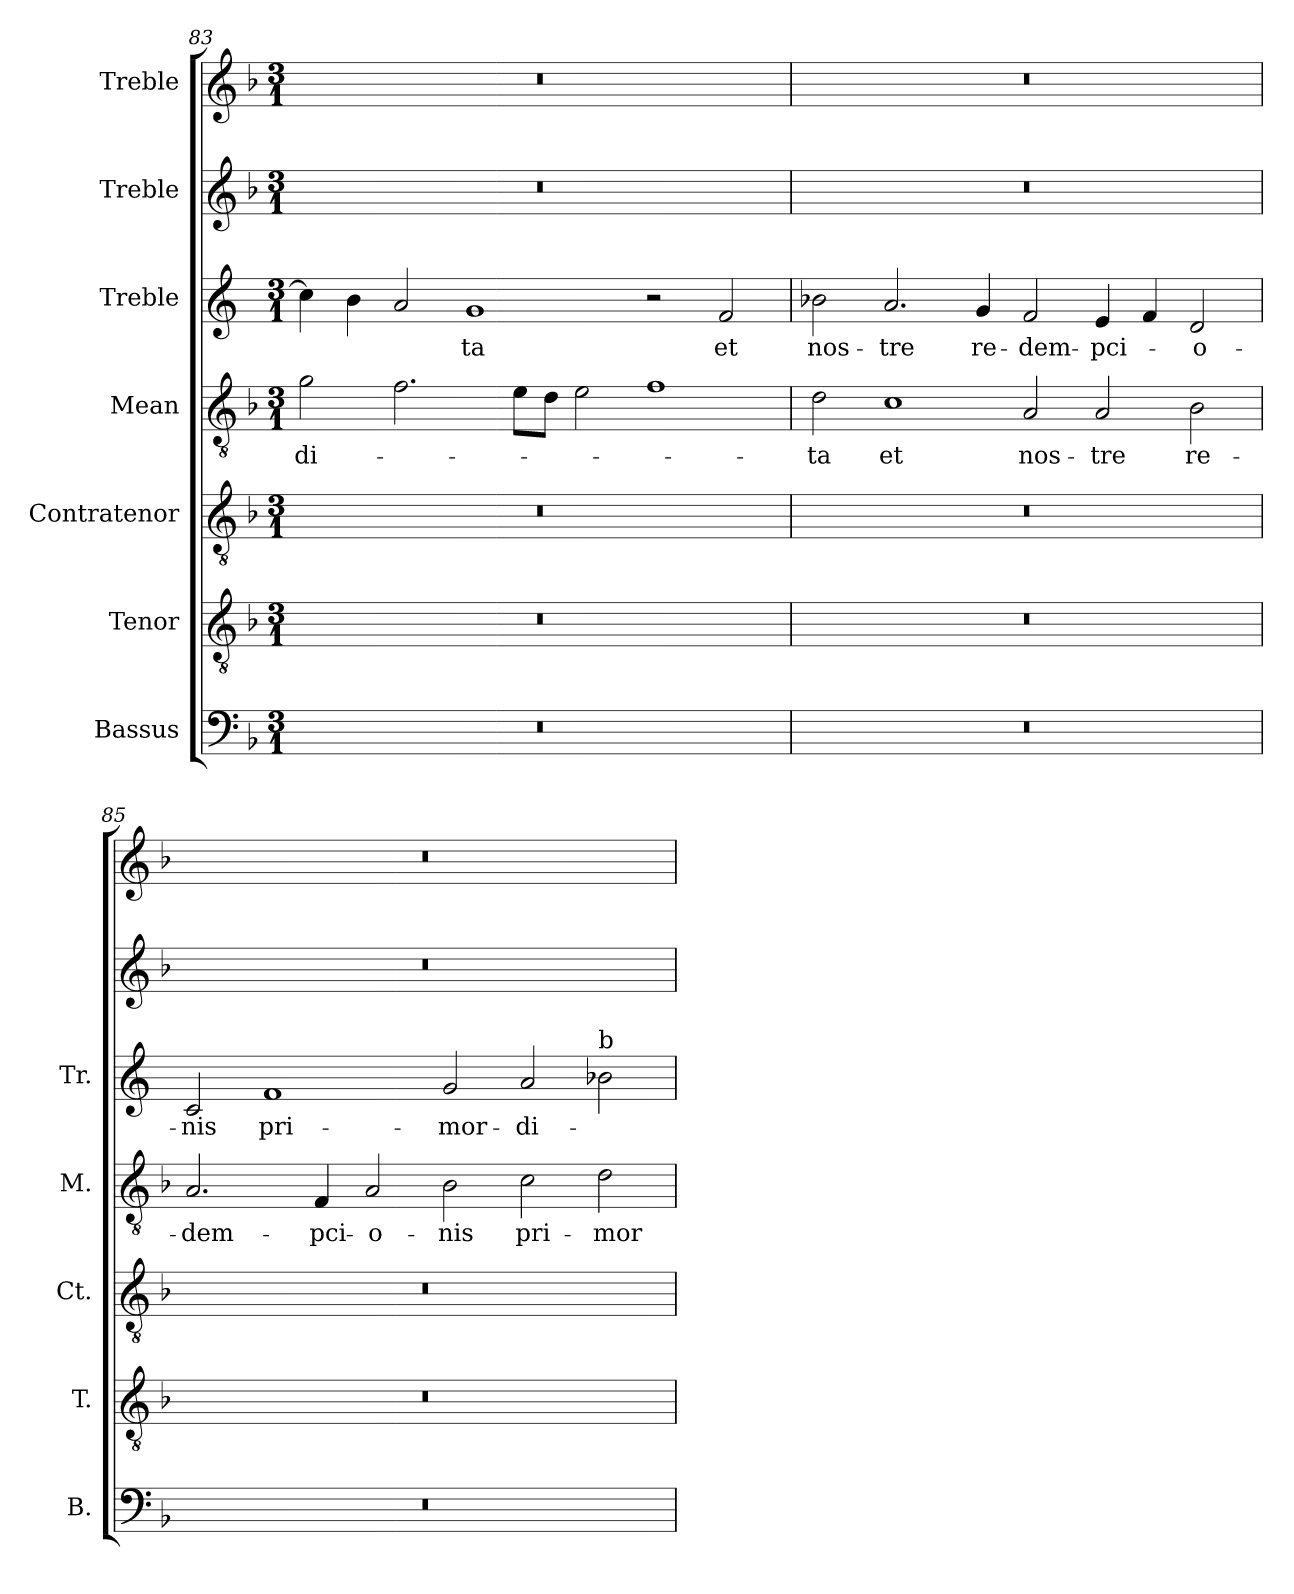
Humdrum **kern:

**kern	**kern	**kern	**kern	**text	**kern	**text	**kern	**kern
*part7	*part6	*part5	*part4	*part4	*part3	*part3	*part2	*part1
*staff7	*staff6	*staff5	*staff4	*staff4	*staff3	*staff3	*staff2	*staff1
*I"Bassus	*I"Tenor	*I"Contratenor	*I"Mean	*	*I"Treble	*	*I"Treble	*I"Treble
*I'B.	*I'T.	*I'Ct.	*I'M.	*	*I'Tr.	*	*	*
*clefF4	*clefGv2	*clefGv2	*clefGv2	*	*clefG2	*	*clefG2	*clefG2
*	*ITrd7c12	*ITrd7c12	*ITrd7c12	*	*	*	*	*
*k[b-]	*k[b-]	*k[b-]	*k[b-]	*	*k[]	*	*k[b-]	*k[b-]
*F:	*F:	*F:	*F:	*	*	*	*F:	*F:
*M3/1	*M3/1	*M3/1	*M3/1	*	*M3/1	*	*M3/1	*M3/1
=83	=83	=83	=83	=83	=83	=83	=83	=83
!LO:N:vis=1	!LO:N:vis=1	!LO:N:vis=1	!	!	!	!	!	!
!	!	!	!	!LO:LY:b:color=#000000	!	!	!LO:N:vis=1	!LO:N:vis=1
0.r	0.r	0.r	2Gi\	-di-	4cci\]	.	0.r	0.r
.	.	.	.	.	4bi\	.	.	.
.	.	.	2.Fi\	.	2ai/	.	.	.
!	!	!	!	!	!	!LO:LY:b:color=#000000	!	!
.	.	.	.	.	1gi	-ta	.	.
.	.	.	8Ei\L	.	.	.	.	.
.	.	.	8Di\J	.	.	.	.	.
.	.	.	2Ei\	.	.	.	.	.
.	.	.	1Fi	.	2r	.	.	.
!	!	!	!	!	!	!LO:LY:b:color=#000000	!	!
.	.	.	.	.	2fi/	et	.	.
=84`	=84`	=84`	=84`	=84`	=84`	=84`	=84`	=84`
!LO:N:vis=1	!LO:N:vis=1	!LO:N:vis=1	!	!	!	!	!	!
!	!	!	!	!LO:LY:b:color=#000000	!	!	!	!
!	!	!	!	!	!	!LO:LY:b:color=#000000	!LO:N:vis=1	!LO:N:vis=1
0.r	0.r	0.r	2Di\	-ta	2b-Xi\	nos-	0.r	0.r
!	!	!	!	!LO:LY:b:color=#000000	!	!	!	!
!	!	!	!	!	!	!LO:LY:b:color=#000000	!	!
.	.	.	1Ci	et	2.ai/	-tre	.	.
!	!	!	!	!	!	!LO:LY:b:color=#000000	!	!
.	.	.	.	.	4gi/	re-	.	.
!	!	!	!	!LO:LY:b:color=#000000	!	!	!	!
!	!	!	!	!	!	!LO:LY:b:color=#000000	!	!
.	.	.	2AAi/	nos-	2fi/	-dem-	.	.
!	!	!	!	!LO:LY:b:color=#000000	!	!	!	!
!	!	!	!	!	!	!LO:LY:b:color=#000000	!	!
.	.	.	2AAi/	-tre	4ei/	-pci-	.	.
.	.	.	.	.	4fi/	.	.	.
!	!	!	!	!LO:LY:b:color=#000000	!	!	!	!
!	!	!	!	!	!	!LO:LY:b:color=#000000	!	!
.	.	.	2BB-i\	re-	2di/	-o-	.	.
!!LO:LB:g=z
=85`	=85`	=85`	=85`	=85`	=85`	=85`	=85`	=85`
!LO:N:vis=1	!LO:N:vis=1	!LO:N:vis=1	!	!	!	!	!	!
!	!	!	!	!LO:LY:b:color=#000000	!	!	!	!
!	!	!	!	!	!	!LO:LY:b:color=#000000	!LO:N:vis=1	!LO:N:vis=1
0.r	0.r	0.r	2.AAi/	-dem-	2ci/	-nis	0.r	0.r
!	!	!	!	!	!	!LO:LY:b:color=#000000	!	!
.	.	.	.	.	1fi	pri-	.	.
!	!	!	!	!LO:LY:b:color=#000000	!	!	!	!
.	.	.	4FFi/	-pci-	.	.	.	.
!	!	!	!	!LO:LY:b:color=#000000	!	!	!	!
.	.	.	2AAi/	-o-	.	.	.	.
!	!	!	!	!LO:LY:b:color=#000000	!	!	!	!
!	!	!	!	!	!	!LO:LY:b:color=#000000	!	!
.	.	.	2BB-i\	-nis	2gi/	-mor-	.	.
!	!	!	!	!LO:LY:b:color=#000000	!	!	!	!
!	!	!	!	!	!	!LO:LY:b:color=#000000	!	!
.	.	.	2Ci\	pri-	2ai/	-di-	.	.
!	!	!	!	!	!LO:TX:a:t=b	!	!	!
!	!	!	!	!LO:LY:b:color=#000000	!	!	!	!
.	.	.	2Di\	-mor-	2b-i\	.	.	.
=`	=`	=`	=`	=`	=`	=`	=`	=`
*-	*-	*-	*-	*-	*-	*-	*-	*-
